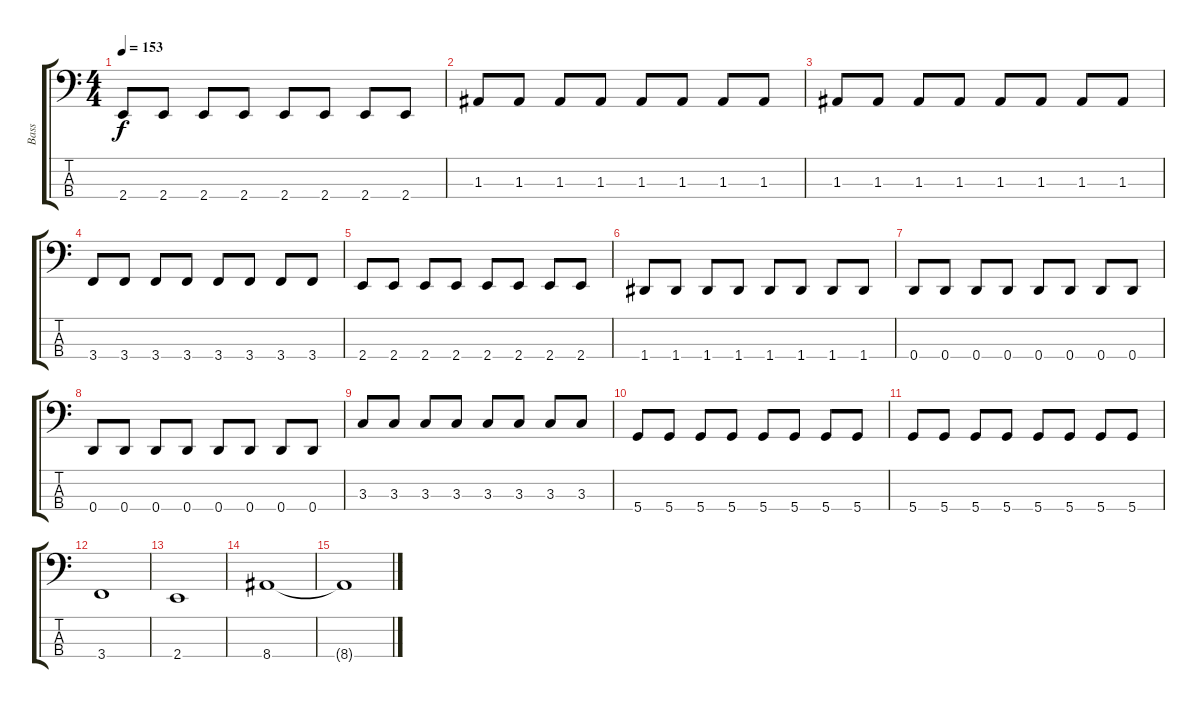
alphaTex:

\track ("Bass" "Bass") {instrument electricbasspick}
\staff {score tabs}
\tuning (G2 D2 A1 D1) {hide}
\ts (4 4)
\tempo 153
\clef f4
\ks c
2.4.8{dy f} 2.4.8 2.4.8 2.4.8 2.4.8 2.4.8 2.4.8 2.4.8 |
1.3.8 1.3.8 1.3.8 1.3.8 1.3.8 1.3.8 1.3.8 1.3.8 |
1.3.8 1.3.8 1.3.8 1.3.8 1.3.8 1.3.8 1.3.8 1.3.8 |
3.4.8 3.4.8 3.4.8 3.4.8 3.4.8 3.4.8 3.4.8 3.4.8 |
2.4.8 2.4.8 2.4.8 2.4.8 2.4.8 2.4.8 2.4.8 2.4.8 |
1.4.8 1.4.8 1.4.8 1.4.8 1.4.8 1.4.8 1.4.8 1.4.8 |
0.4.8 0.4.8 0.4.8 0.4.8 0.4.8 0.4.8 0.4.8 0.4.8 |
0.4.8 0.4.8 0.4.8 0.4.8 0.4.8 0.4.8 0.4.8 0.4.8 |
3.3.8 3.3.8 3.3.8 3.3.8 3.3.8 3.3.8 3.3.8 3.3.8 |
5.4.8 5.4.8 5.4.8 5.4.8 5.4.8 5.4.8 5.4.8 5.4.8 |
5.4.8 5.4.8 5.4.8 5.4.8 5.4.8 5.4.8 5.4.8 5.4.8 |
3.4.1 |
2.4.1 |
8.4.1 |
8.4{t}.1
